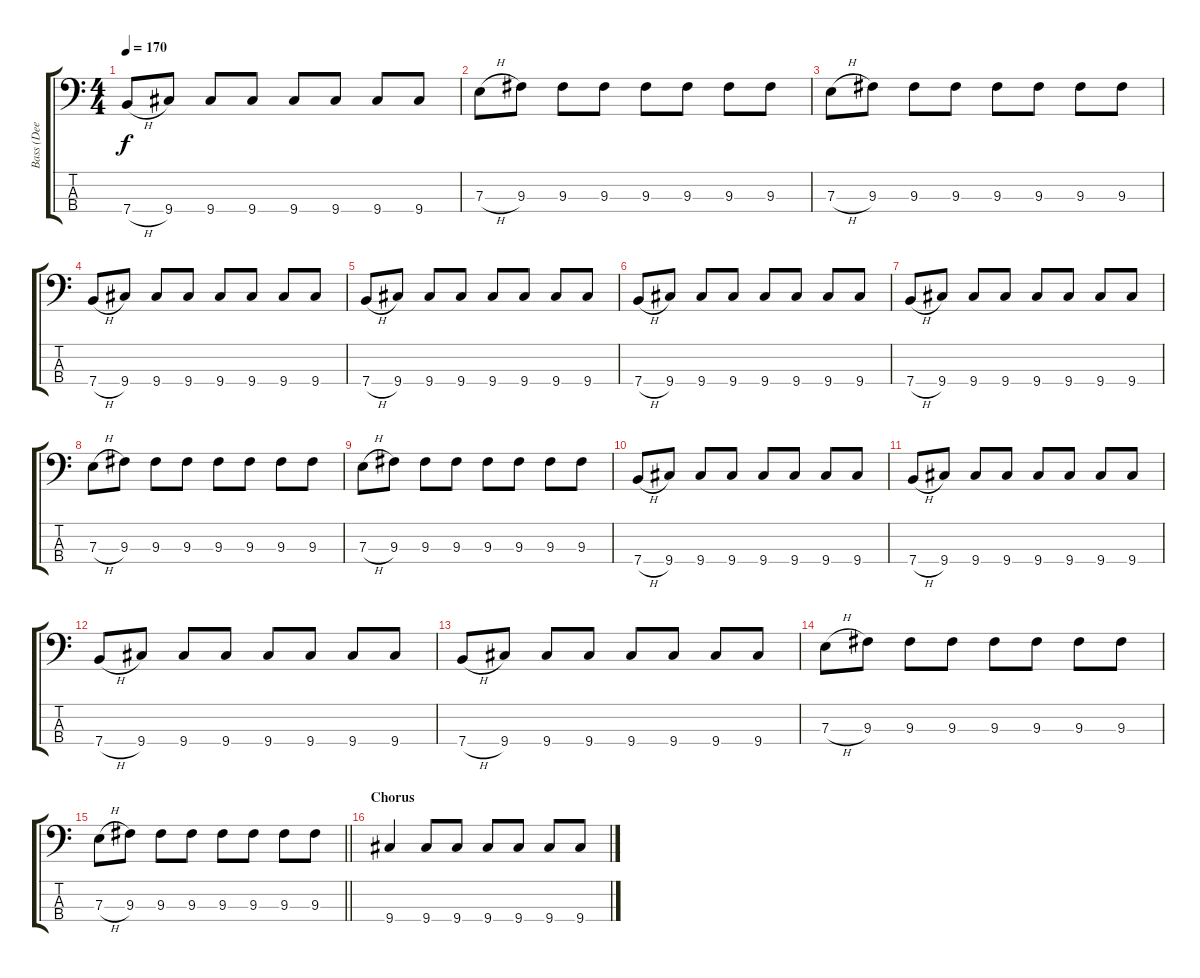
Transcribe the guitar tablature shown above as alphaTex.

\track ("Bass (Dee dee)" "Bass (Dee ") {instrument electricbasspick}
\staff {score tabs}
\tuning (G2 D2 A1 E1) {hide}
\ts (4 4)
\tempo 170
\clef f4
\ks c
7.4{h}.8{dy f} 9.4.8 9.4.8 9.4.8 9.4.8 9.4.8 9.4.8 9.4.8 |
7.3{h}.8 9.3.8 9.3.8 9.3.8 9.3.8 9.3.8 9.3.8 9.3.8 |
7.3{h}.8 9.3.8 9.3.8 9.3.8 9.3.8 9.3.8 9.3.8 9.3.8 |
7.4{h}.8 9.4.8 9.4.8 9.4.8 9.4.8 9.4.8 9.4.8 9.4.8 |
7.4{h}.8 9.4.8 9.4.8 9.4.8 9.4.8 9.4.8 9.4.8 9.4.8 |
7.4{h}.8 9.4.8 9.4.8 9.4.8 9.4.8 9.4.8 9.4.8 9.4.8 |
7.4{h}.8 9.4.8 9.4.8 9.4.8 9.4.8 9.4.8 9.4.8 9.4.8 |
7.3{h}.8 9.3.8 9.3.8 9.3.8 9.3.8 9.3.8 9.3.8 9.3.8 |
7.3{h}.8 9.3.8 9.3.8 9.3.8 9.3.8 9.3.8 9.3.8 9.3.8 |
7.4{h}.8 9.4.8 9.4.8 9.4.8 9.4.8 9.4.8 9.4.8 9.4.8 |
7.4{h}.8 9.4.8 9.4.8 9.4.8 9.4.8 9.4.8 9.4.8 9.4.8 |
7.4{h}.8 9.4.8 9.4.8 9.4.8 9.4.8 9.4.8 9.4.8 9.4.8 |
7.4{h}.8 9.4.8 9.4.8 9.4.8 9.4.8 9.4.8 9.4.8 9.4.8 |
7.3{h}.8 9.3.8 9.3.8 9.3.8 9.3.8 9.3.8 9.3.8 9.3.8 |
\barLineRight lightlight
7.3{h}.8 9.3.8 9.3.8 9.3.8 9.3.8 9.3.8 9.3.8 9.3.8 |
\section ("" "Chorus")
9.4.4 9.4.8 9.4.8 9.4.8 9.4.8 9.4.8 9.4.8
